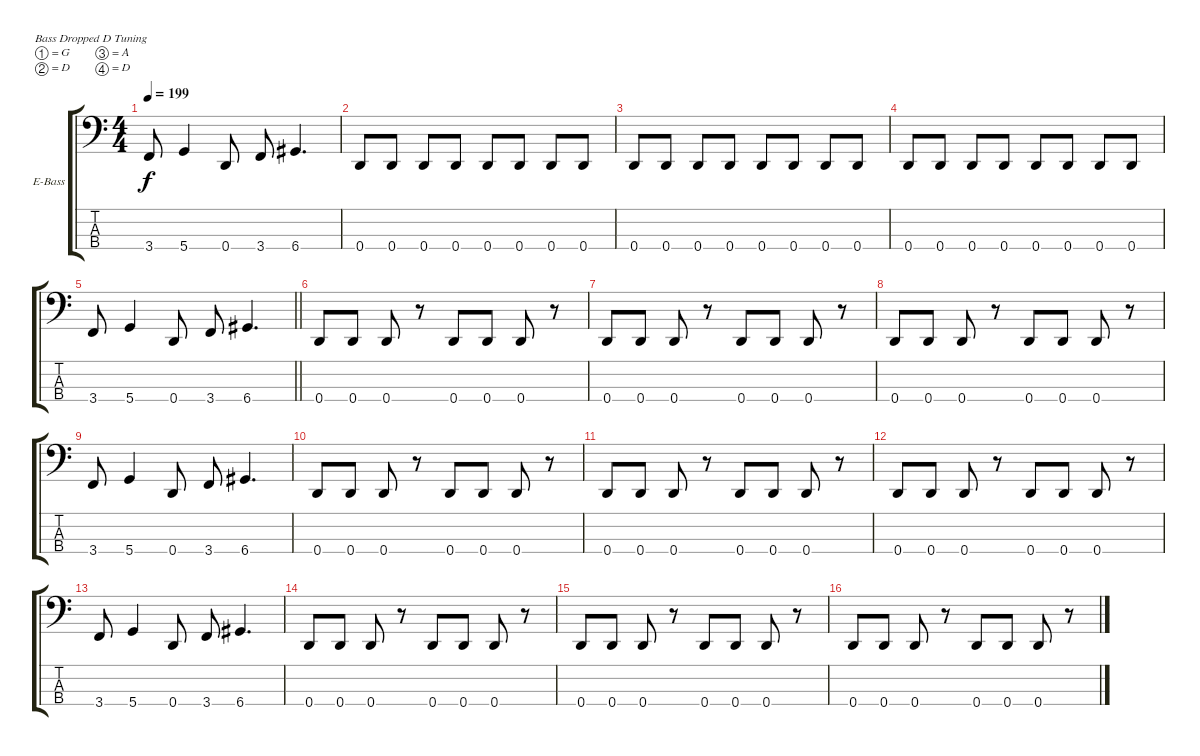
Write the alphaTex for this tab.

\bracketExtendMode groupsimilarinstruments
\firstSystemTrackNameOrientation horizontal
\otherSystemsTrackNameOrientation horizontal
\track ("Bass" "E-Bass") {instrument electricbasspick}
\staff {score tabs}
\tuning (G2 D2 A1 D1)
\ts (4 4)
\tempo 199
\clef f4
\ks c
3.4.8{dy f} 5.4.4 0.4.8 3.4.8 6.4.4{d} |
0.4.8 0.4.8 0.4.8 0.4.8 0.4.8 0.4.8 0.4.8 0.4.8 |
0.4.8 0.4.8 0.4.8 0.4.8 0.4.8 0.4.8 0.4.8 0.4.8 |
0.4.8 0.4.8 0.4.8 0.4.8 0.4.8 0.4.8 0.4.8 0.4.8 |
\barLineRight lightlight
3.4.8 5.4.4 0.4.8 3.4.8 6.4.4{d} |
0.4.8 0.4.8 0.4.8 r.8 0.4.8 0.4.8 0.4.8 r.8 |
0.4.8 0.4.8 0.4.8 r.8 0.4.8 0.4.8 0.4.8 r.8 |
0.4.8 0.4.8 0.4.8 r.8 0.4.8 0.4.8 0.4.8 r.8 |
3.4.8 5.4.4 0.4.8 3.4.8 6.4.4{d} |
0.4.8 0.4.8 0.4.8 r.8 0.4.8 0.4.8 0.4.8 r.8 |
0.4.8 0.4.8 0.4.8 r.8 0.4.8 0.4.8 0.4.8 r.8 |
0.4.8 0.4.8 0.4.8 r.8 0.4.8 0.4.8 0.4.8 r.8 |
3.4.8 5.4.4 0.4.8 3.4.8 6.4.4{d} |
0.4.8 0.4.8 0.4.8 r.8 0.4.8 0.4.8 0.4.8 r.8 |
0.4.8 0.4.8 0.4.8 r.8 0.4.8 0.4.8 0.4.8 r.8 |
0.4.8 0.4.8 0.4.8 r.8 0.4.8 0.4.8 0.4.8 r.8
